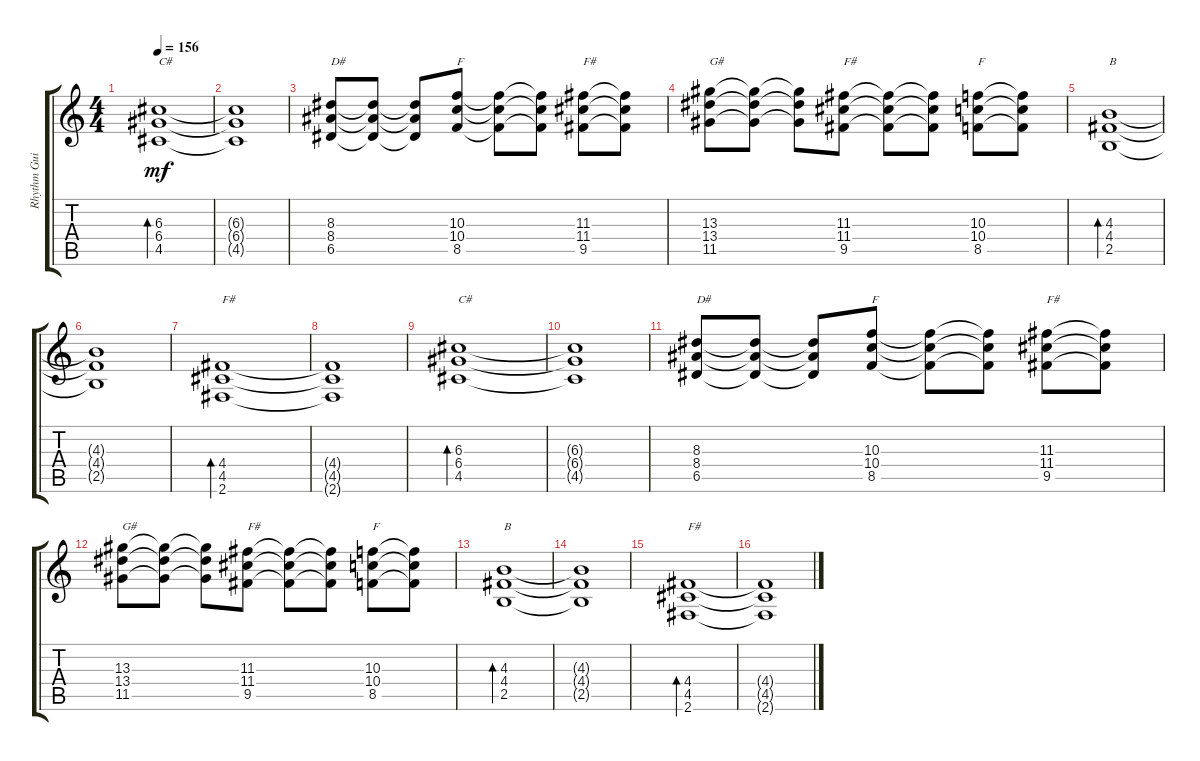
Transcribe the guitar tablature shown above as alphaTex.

\track ("Rhythm Guitar" "Rhythm Gui") {instrument overdrivenguitar}
\staff {score tabs}
\tuning (E4 B3 G3 D3 A2 E2) {hide}
\ts (4 4)
\tempo 156
\clef g2
\ks c
(6.3 6.4 4.5).1{bd 30 txt "C#" dy mf} |
(6.3{t} 6.4{t} 4.5{t}).1 |
(8.3 8.4 6.5).8{txt "D#"} (8.3{t} 8.4{t} 6.5{t}).8 (8.3{t} 8.4{t} 6.5{t}).8 (10.3 10.4 8.5).8{txt "F"} (10.3{t} 10.4{t} 8.5{t}).8 (10.3{t} 10.4{t} 8.5{t}).8 (11.3 11.4 9.5).8{txt "F#"} (11.3{t} 11.4{t} 9.5{t}).8 |
(13.3 13.4 11.5).8{txt "G#"} (13.3{t} 13.4{t} 11.5{t}).8 (13.3{t} 13.4{t} 11.5{t}).8 (11.3 11.4 9.5).8{txt "F#"} (11.3{t} 11.4{t} 9.5{t}).8 (11.3{t} 11.4{t} 9.5{t}).8 (10.3 10.4 8.5).8{txt "F"} (10.3{t} 10.4{t} 8.5{t}).8 |
(4.3 4.4 2.5).1{bd 30 txt "B"} |
(4.3{t} 4.4{t} 2.5{t}).1 |
(4.4 4.5 2.6).1{bd 30 txt "F#"} |
(4.4{t} 4.5{t} 2.6{t}).1 |
(6.3 6.4 4.5).1{bd 30 txt "C#"} |
(6.3{t} 6.4{t} 4.5{t}).1 |
(8.3 8.4 6.5).8{txt "D#"} (8.3{t} 8.4{t} 6.5{t}).8 (8.3{t} 8.4{t} 6.5{t}).8 (10.3 10.4 8.5).8{txt "F"} (10.3{t} 10.4{t} 8.5{t}).8 (10.3{t} 10.4{t} 8.5{t}).8 (11.3 11.4 9.5).8{txt "F#"} (11.3{t} 11.4{t} 9.5{t}).8 |
(13.3 13.4 11.5).8{txt "G#"} (13.3{t} 13.4{t} 11.5{t}).8 (13.3{t} 13.4{t} 11.5{t}).8 (11.3 11.4 9.5).8{txt "F#"} (11.3{t} 11.4{t} 9.5{t}).8 (11.3{t} 11.4{t} 9.5{t}).8 (10.3 10.4 8.5).8{txt "F"} (10.3{t} 10.4{t} 8.5{t}).8 |
(4.3 4.4 2.5).1{bd 30 txt "B"} |
(4.3{t} 4.4{t} 2.5{t}).1 |
(4.4 4.5 2.6).1{bd 30 txt "F#"} |
(4.4{t} 4.5{t} 2.6{t}).1
